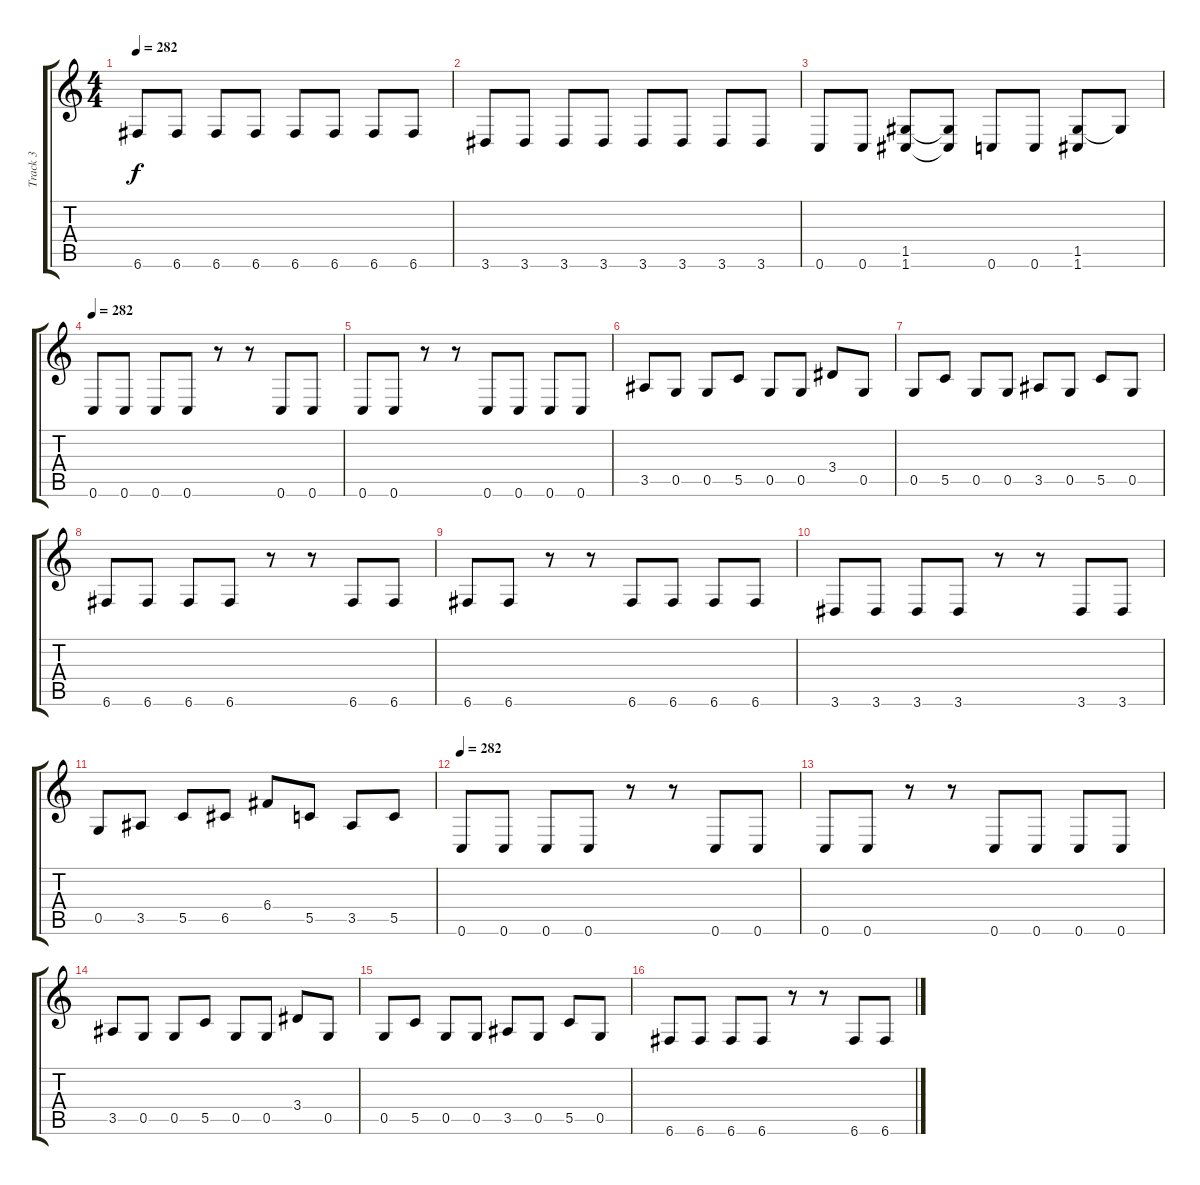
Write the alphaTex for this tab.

\track ("Track 3" "Track 3") {instrument distortionguitar}
\staff {score tabs}
\tuning (D4 A3 F3 C3 G2 C2) {hide}
\ts (4 4)
\tempo 282
\clef g2
\ks c
6.6.8{dy f} 6.6.8 6.6.8 6.6.8 6.6.8 6.6.8 6.6.8 6.6.8 |
3.6.8 3.6.8 3.6.8 3.6.8 3.6.8 3.6.8 3.6.8 3.6.8 |
0.6.8 0.6.8 (1.5 1.6).8 (1.5{t} 1.6{t}).8 0.6.8 0.6.8 (1.5 1.6).8 1.5{t}.8 |
\tempo 282
0.6.8 0.6.8 0.6.8 0.6.8 r.8 r.8 0.6.8 0.6.8 |
0.6.8 0.6.8 r.8 r.8 0.6.8 0.6.8 0.6.8 0.6.8 |
3.5.8 0.5.8 0.5.8 5.5.8 0.5.8 0.5.8 3.4.8 0.5.8 |
0.5.8 5.5.8 0.5.8 0.5.8 3.5.8 0.5.8 5.5.8 0.5.8 |
6.6.8 6.6.8 6.6.8 6.6.8 r.8 r.8 6.6.8 6.6.8 |
6.6.8 6.6.8 r.8 r.8 6.6.8 6.6.8 6.6.8 6.6.8 |
3.6.8 3.6.8 3.6.8 3.6.8 r.8 r.8 3.6.8 3.6.8 |
0.5.8 3.5.8 5.5.8 6.5.8 6.4.8 5.5.8 3.5.8 5.5.8 |
\tempo 282
0.6.8 0.6.8 0.6.8 0.6.8 r.8 r.8 0.6.8 0.6.8 |
0.6.8 0.6.8 r.8 r.8 0.6.8 0.6.8 0.6.8 0.6.8 |
3.5.8 0.5.8 0.5.8 5.5.8 0.5.8 0.5.8 3.4.8 0.5.8 |
0.5.8 5.5.8 0.5.8 0.5.8 3.5.8 0.5.8 5.5.8 0.5.8 |
6.6.8 6.6.8 6.6.8 6.6.8 r.8 r.8 6.6.8 6.6.8
